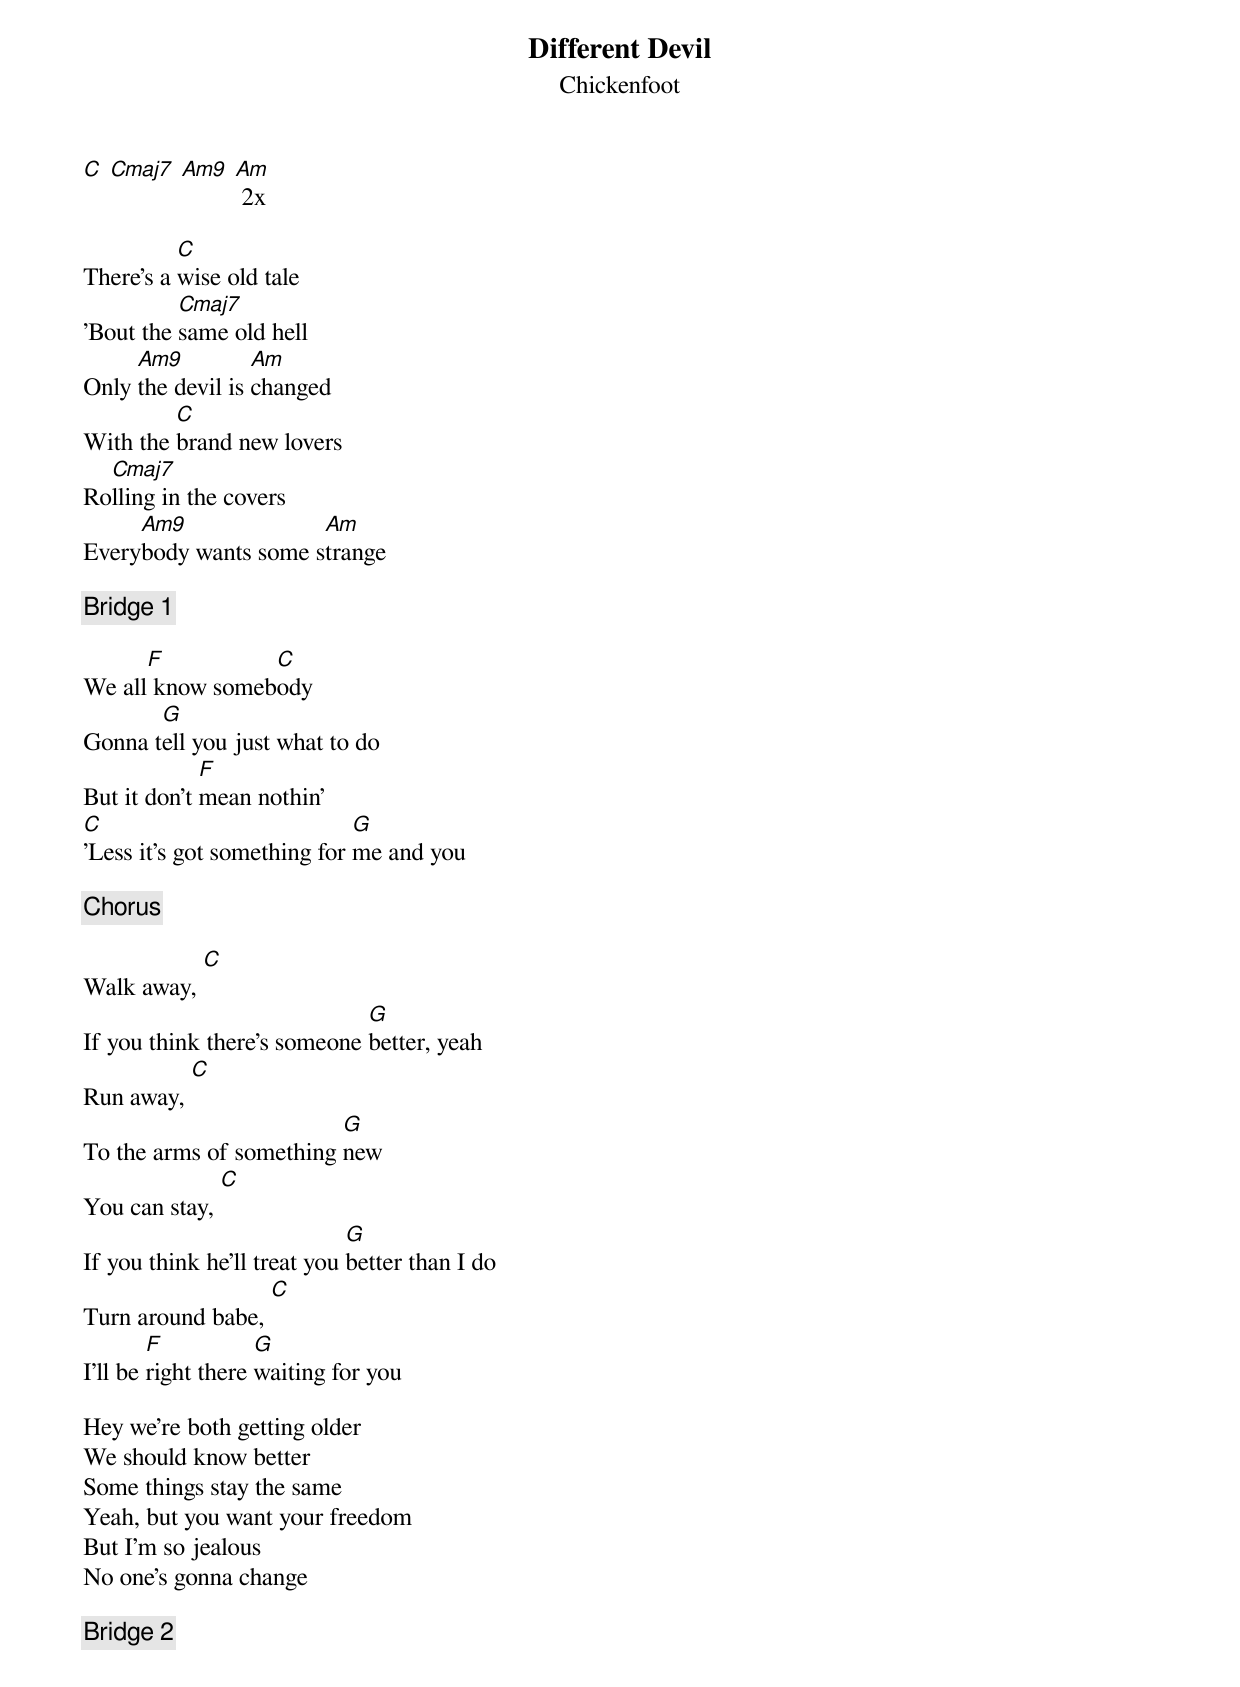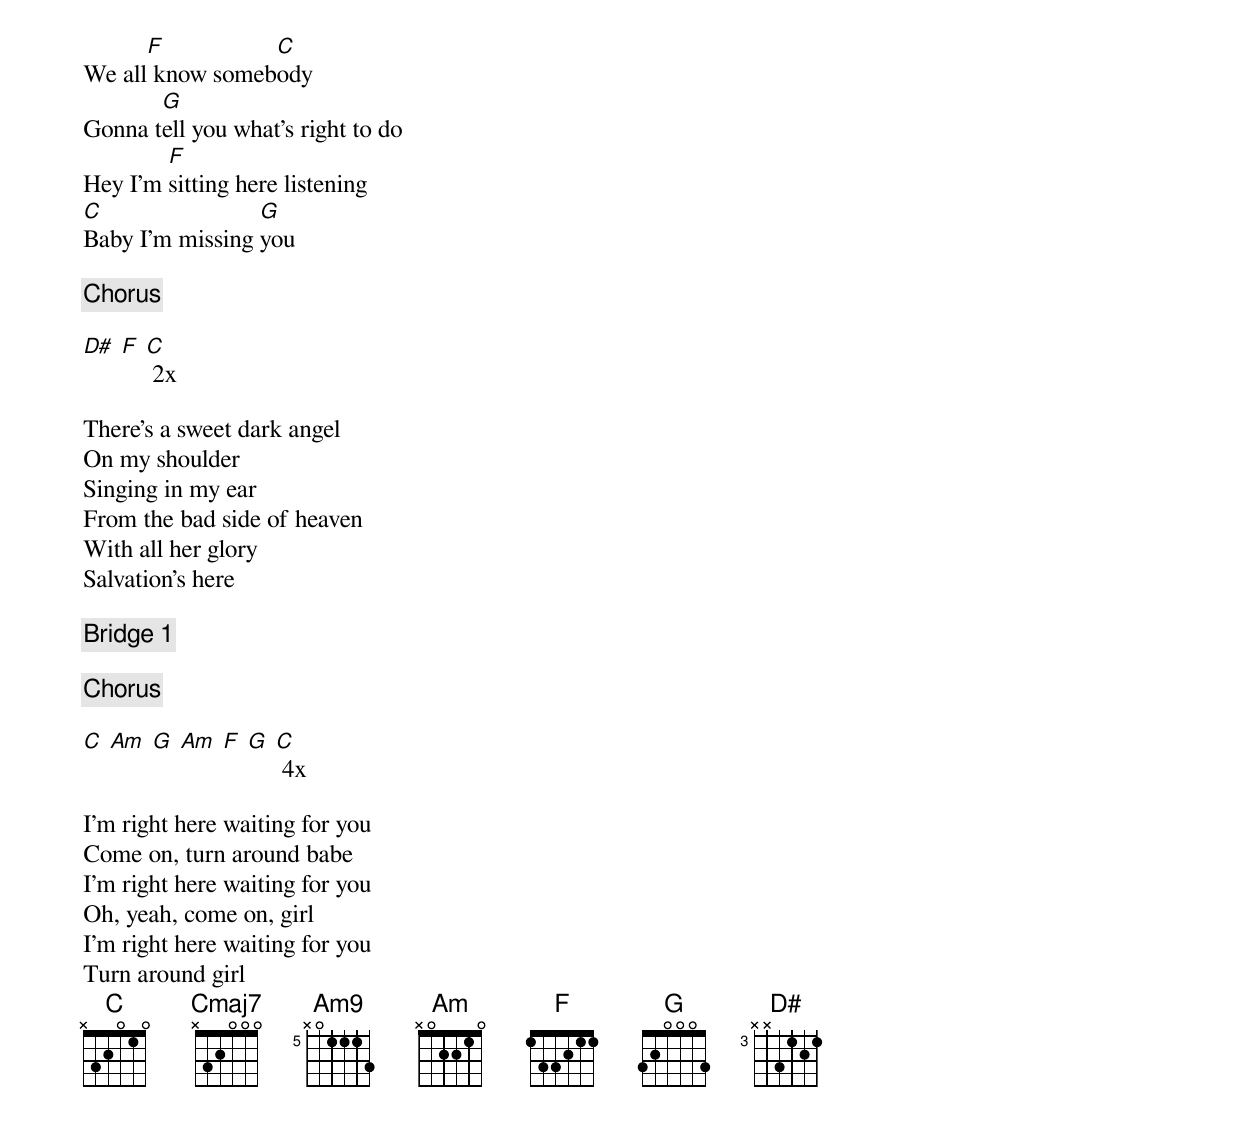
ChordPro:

{title:Different Devil}
{subtitle:Chickenfoot}
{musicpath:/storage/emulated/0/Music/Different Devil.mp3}
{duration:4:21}
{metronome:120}
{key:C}

[C] [Cmaj7] [Am9] [Am] 2x

There's a [C]wise old tale
'Bout the [Cmaj7]same old hell
Only [Am9]the devil is [Am]changed
With the [C]brand new lovers
Ro[Cmaj7]lling in the covers
Every[Am9]body wants some s[Am]trange

{c:Bridge 1}

We all[F] know someb[C]ody
Gonna t[G]ell you just what to do
But it don't [F]mean nothin'
[C]'Less it's got something for [G]me and you

{c:Chorus}

Walk away, [C]
If you think there's someone [G]better, yeah
Run away, [C]
To the arms of something [G]new
You can stay, [C]
If you think he'll treat you [G]better than I do
Turn around babe, [C]
I'll be [F]right there [G]waiting for you

Hey we're both getting older
We should know better
Some things stay the same
Yeah, but you want your freedom
But I'm so jealous
No one's gonna change

{c:Bridge 2}

We all[F] know someb[C]ody
Gonna t[G]ell you what's right to do
Hey I'm [F]sitting here listening
[C]Baby I'm missing [G]you

{c:Chorus}

[D#] [F] [C] 2x

There's a sweet dark angel
On my shoulder
Singing in my ear
From the bad side of heaven
With all her glory
Salvation's here

{c:Bridge 1}

{c:Chorus}

[C] [Am] [G] [Am] [F] [G] [C] 4x

I'm right here waiting for you
Come on, turn around babe
I'm right here waiting for you
Oh, yeah, come on, girl
I'm right here waiting for you
Turn around girl
